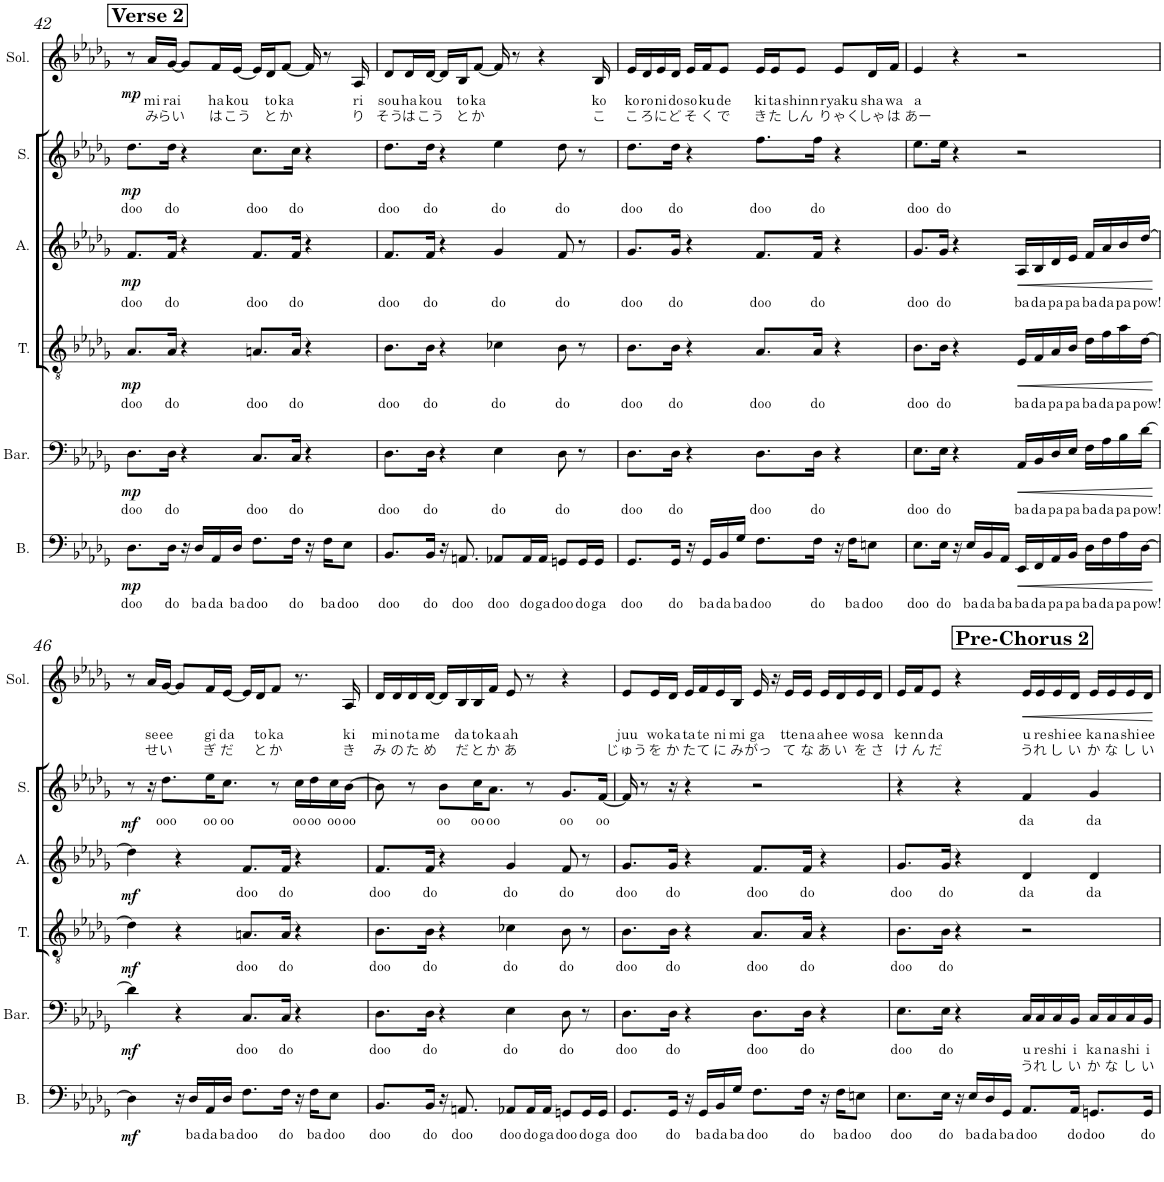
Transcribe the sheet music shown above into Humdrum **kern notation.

**kern	**text	**dynam	**kern	**text	**text	**dynam	**kern	**text	**dynam	**kern	**text	**dynam	**kern	**text	**dynam	**kern	**text	**text	**dynam
*part6	*part6	*part6	*part5	*part5	*part5	*part5	*part4	*part4	*part4	*part3	*part3	*part3	*part2	*part2	*part2	*part1	*part1	*part1	*part1
*staff6	*staff6	*staff6	*staff5	*staff5	*staff5	*staff5	*staff4	*staff4	*staff4	*staff3	*staff3	*staff3	*staff2	*staff2	*staff2	*staff1	*staff1	*staff1	*staff1
*I"Bass	*	*	*I"Baritone	*	*	*	*I"Tenor	*	*	*I"Alto	*	*	*I"Soprano	*	*	*I"Solo	*	*	*
*I'B.	*	*	*I'Bar.	*	*	*	*I'T.	*	*	*I'A.	*	*	*I'S.	*	*	*I'Sol.	*	*	*
!!LO:PB:g=z
*clefF4	*	*	*clefF4	*	*	*	*clefGv2	*	*	*clefG2	*	*	*clefG2	*	*	*clefG2	*	*	*
*k[b-e-a-d-g-]	*	*	*k[b-e-a-d-g-]	*	*	*	*k[b-e-a-d-g-]	*	*	*k[b-e-a-d-g-]	*	*	*k[b-e-a-d-g-]	*	*	*k[b-e-a-d-g-]	*	*	*
*M4/4	*	*	*M4/4	*	*	*	*M4/4	*	*	*M4/4	*	*	*M4/4	*	*	*M4/4	*	*	*
!!LO:REH:place=s1:a:B:cj:fs=14:t=Verse 2:qo=0.5
=42	=42	=42	=42	=42	=42	=42	=42	=42	=42	=42	=42	=42	=42	=42	=42	=42	=42	=42	=42
!	!LO:LY:b	!LO:DY:b	!	!LO:LY:b	!	!LO:DY:b	!	!LO:LY:b	!LO:DY:b	!	!LO:LY:b	!LO:DY:b	!	!LO:LY:b	!LO:DY:b	!	!	!	!LO:DY:b
8.D-\L	doo	mp	8.D-\L	doo	.	mp	8.A-/L	doo	mp	8.f/L	doo	mp	8.dd-\L	doo	mp	8r	.	.	mp
!	!	!	!	!	!	!	!	!	!	!	!	!	!	!	!	!	!LO:LY:b	!LO:LY:b	!
.	.	.	.	.	.	.	.	.	.	.	.	.	.	.	.	16a-/LL	mi	み	.
!	!LO:LY:b	!	!	!LO:LY:b	!	!	!	!LO:LY:b	!	!	!LO:LY:b	!	!	!LO:LY:b	!	!	!LO:LY:b	!LO:LY:b	!
16D-\Jk	do	.	16D-\Jk	do	.	.	16A-/Jk	do	.	16f/Jk	do	.	16dd-\Jk	do	.	[16g-/JJ	rai	らい	.
16r	.	.	4r	.	.	.	4r	.	.	4r	.	.	4r	.	.	8g-/L]	.	.	.
!	!LO:LY:b	!	!	!	!	!	!	!	!	!	!	!	!	!	!	!	!	!	!
16D-/LL	ba	.	.	.	.	.	.	.	.	.	.	.	.	.	.	.	.	.	.
!	!LO:LY:b	!	!	!	!	!	!	!	!	!	!	!	!	!	!	!	!LO:LY:b	!LO:LY:b	!
16AA-/	da	.	.	.	.	.	.	.	.	.	.	.	.	.	.	16f/L	ha	は	.
!	!LO:LY:b	!	!	!	!	!	!	!	!	!	!	!	!	!	!	!	!LO:LY:b	!LO:LY:b	!
16D-/JJ	ba	.	.	.	.	.	.	.	.	.	.	.	.	.	.	[16e-/JJ	kou	こう	.
!	!LO:LY:b	!	!	!LO:LY:b	!	!	!	!LO:LY:b	!	!	!LO:LY:b	!	!	!LO:LY:b	!	!	!	!	!
8.F\L	doo	.	8.C/L	doo	.	.	8.An/L	doo	.	8.f/L	doo	.	8.cc\L	doo	.	16e-/LL]	.	.	.
!	!	!	!	!	!	!	!	!	!	!	!	!	!	!	!	!	!LO:LY:b	!LO:LY:b	!
.	.	.	.	.	.	.	.	.	.	.	.	.	.	.	.	16d-/J	to	と	.
!	!	!	!	!	!	!	!	!	!	!	!	!	!	!	!	!	!LO:LY:b	!LO:LY:b	!
.	.	.	.	.	.	.	.	.	.	.	.	.	.	.	.	[8f/J	ka	か	.
!	!LO:LY:b	!	!	!LO:LY:b	!	!	!	!LO:LY:b	!	!	!LO:LY:b	!	!	!LO:LY:b	!	!	!	!	!
16F\Jk	do	.	16C/Jk	do	.	.	16A/Jk	do	.	16f/Jk	do	.	16cc\Jk	do	.	.	.	.	.
16r	.	.	4r	.	.	.	4r	.	.	4r	.	.	4r	.	.	16f/]	.	.	.
!	!LO:LY:b	!	!	!	!	!	!	!	!	!	!	!	!	!	!	!	!	!	!
16F\KL	ba	.	.	.	.	.	.	.	.	.	.	.	.	.	.	8r	.	.	.
!	!LO:LY:b	!	!	!	!	!	!	!	!	!	!	!	!	!	!	!	!	!	!
8E-\J	doo	.	.	.	.	.	.	.	.	.	.	.	.	.	.	.	.	.	.
!	!	!	!	!	!	!	!	!	!	!	!	!	!	!	!	!	!LO:LY:b	!LO:LY:b	!
.	.	.	.	.	.	.	.	.	.	.	.	.	.	.	.	16A-/	ri	り	.
=43	=43	=43	=43	=43	=43	=43	=43	=43	=43	=43	=43	=43	=43	=43	=43	=43	=43	=43	=43
!	!LO:LY:b	!	!	!LO:LY:b	!	!	!	!LO:LY:b	!	!	!LO:LY:b	!	!	!LO:LY:b	!	!	!LO:LY:b	!LO:LY:b	!
8.BB-/L	doo	.	8.D-\L	doo	.	.	8.B-\L	doo	.	8.f/L	doo	.	8.dd-\L	doo	.	8d-/L	sou	そう	.
!	!	!	!	!	!	!	!	!	!	!	!	!	!	!	!	!	!LO:LY:b	!LO:LY:b	!
.	.	.	.	.	.	.	.	.	.	.	.	.	.	.	.	16d-/L	ha	は	.
!	!LO:LY:b	!	!	!LO:LY:b	!	!	!	!LO:LY:b	!	!	!LO:LY:b	!	!	!LO:LY:b	!	!	!LO:LY:b	!LO:LY:b	!
16BB-/Jk	do	.	16D-\Jk	do	.	.	16B-\Jk	do	.	16f/Jk	do	.	16dd-\Jk	do	.	[16d-/JJ	kou	こう	.
16r	.	.	4r	.	.	.	4r	.	.	4r	.	.	4r	.	.	16d-/LL]	.	.	.
!	!LO:LY:b	!	!	!	!	!	!	!	!	!	!	!	!	!	!	!	!LO:LY:b	!LO:LY:b	!
8.AAn/	doo	.	.	.	.	.	.	.	.	.	.	.	.	.	.	16B-/J	to	と	.
!	!	!	!	!	!	!	!	!	!	!	!	!	!	!	!	!	!LO:LY:b	!LO:LY:b	!
.	.	.	.	.	.	.	.	.	.	.	.	.	.	.	.	[8f/J	ka	か	.
!	!LO:LY:b	!	!	!LO:LY:b	!	!	!	!LO:LY:b	!	!	!LO:LY:b	!	!	!LO:LY:b	!	!	!	!	!
8AA-X/L	doo	.	4E-\	do	.	.	4c-X\	do	.	4g-/	do	.	4ee-\	do	.	16f/]	.	.	.
.	.	.	.	.	.	.	.	.	.	.	.	.	.	.	.	8r	.	.	.
!	!LO:LY:b	!	!	!	!	!	!	!	!	!	!	!	!	!	!	!	!	!	!
16AA-/L	do	.	.	.	.	.	.	.	.	.	.	.	.	.	.	.	.	.	.
!	!LO:LY:b	!	!	!	!	!	!	!	!	!	!	!	!	!	!	!	!	!	!
16AA-/JJ	ga	.	.	.	.	.	.	.	.	.	.	.	.	.	.	4r	.	.	.
!	!LO:LY:b	!	!	!LO:LY:b	!	!	!	!LO:LY:b	!	!	!LO:LY:b	!	!	!LO:LY:b	!	!	!	!	!
8GGn/L	doo	.	8D-\	do	.	.	8B-\	do	.	8f/	do	.	8dd-\	do	.	.	.	.	.
!	!LO:LY:b	!	!	!	!	!	!	!	!	!	!	!	!	!	!	!	!	!	!
16GG/L	do	.	8r	.	.	.	8r	.	.	8r	.	.	8r	.	.	.	.	.	.
!	!LO:LY:b	!	!	!	!	!	!	!	!	!	!	!	!	!	!	!	!LO:LY:b	!LO:LY:b	!
16GG/JJ	ga	.	.	.	.	.	.	.	.	.	.	.	.	.	.	16B-/	ko	こ	.
=44	=44	=44	=44	=44	=44	=44	=44	=44	=44	=44	=44	=44	=44	=44	=44	=44	=44	=44	=44
!	!LO:LY:b	!	!	!LO:LY:b	!	!	!	!LO:LY:b	!	!	!LO:LY:b	!	!	!LO:LY:b	!	!	!LO:LY:b	!LO:LY:b	!
8.GG-/L	doo	.	8.D-\L	doo	.	.	8.B-\L	doo	.	8.g-/L	doo	.	8.dd-\L	doo	.	16e-/LL	ko	こ	.
!	!	!	!	!	!	!	!	!	!	!	!	!	!	!	!	!	!LO:LY:b	!LO:LY:b	!
.	.	.	.	.	.	.	.	.	.	.	.	.	.	.	.	16d-/	ro	ろ	.
!	!	!	!	!	!	!	!	!	!	!	!	!	!	!	!	!	!LO:LY:b	!LO:LY:b	!
.	.	.	.	.	.	.	.	.	.	.	.	.	.	.	.	16e-/	ni	に	.
!	!LO:LY:b	!	!	!LO:LY:b	!	!	!	!LO:LY:b	!	!	!LO:LY:b	!	!	!LO:LY:b	!	!	!LO:LY:b	!LO:LY:b	!
16GG-/Jk	do	.	16D-\Jk	do	.	.	16B-\Jk	do	.	16g-/Jk	do	.	16dd-\Jk	do	.	16d-/JJ	do	ど	.
!	!	!	!	!	!	!	!	!	!	!	!	!	!	!	!	!	!LO:LY:b	!LO:LY:b	!
16r	.	.	4r	.	.	.	4r	.	.	4r	.	.	4r	.	.	16e-/LL	so	そ	.
!	!LO:LY:b	!	!	!	!	!	!	!	!	!	!	!	!	!	!	!	!LO:LY:b	!LO:LY:b	!
16GG-/LL	ba	.	.	.	.	.	.	.	.	.	.	.	.	.	.	16f/J	ku	く	.
!	!LO:LY:b	!	!	!	!	!	!	!	!	!	!	!	!	!	!	!	!LO:LY:b	!LO:LY:b	!
16BB-/	da	.	.	.	.	.	.	.	.	.	.	.	.	.	.	8e-/J	de	で	.
!	!LO:LY:b	!	!	!	!	!	!	!	!	!	!	!	!	!	!	!	!	!	!
16G-/JJ	ba	.	.	.	.	.	.	.	.	.	.	.	.	.	.	.	.	.	.
!	!LO:LY:b	!	!	!LO:LY:b	!	!	!	!LO:LY:b	!	!	!LO:LY:b	!	!	!LO:LY:b	!	!	!LO:LY:b	!LO:LY:b	!
8.F\L	doo	.	8.D-\L	doo	.	.	8.A-/L	doo	.	8.f/L	doo	.	8.ff\L	doo	.	16e-/LL	ki	き	.
!	!	!	!	!	!	!	!	!	!	!	!	!	!	!	!	!	!LO:LY:b	!LO:LY:b	!
.	.	.	.	.	.	.	.	.	.	.	.	.	.	.	.	16e-/J	ta	た	.
!	!	!	!	!	!	!	!	!	!	!	!	!	!	!	!	!	!LO:LY:b	!LO:LY:b	!
.	.	.	.	.	.	.	.	.	.	.	.	.	.	.	.	8e-/J	shinn	しん	.
!	!LO:LY:b	!	!	!LO:LY:b	!	!	!	!LO:LY:b	!	!	!LO:LY:b	!	!	!LO:LY:b	!	!	!	!	!
16F\Jk	do	.	16D-\Jk	do	.	.	16A-/Jk	do	.	16f/Jk	do	.	16ff\Jk	do	.	.	.	.	.
!	!	!	!	!	!	!	!	!	!	!	!	!	!	!	!	!	!LO:LY:b	!LO:LY:b	!
16r	.	.	4r	.	.	.	4r	.	.	4r	.	.	4r	.	.	8e-/L	ryaku	りゃく	.
!	!LO:LY:b	!	!	!	!	!	!	!	!	!	!	!	!	!	!	!	!	!	!
16F\KL	ba	.	.	.	.	.	.	.	.	.	.	.	.	.	.	.	.	.	.
!	!LO:LY:b	!	!	!	!	!	!	!	!	!	!	!	!	!	!	!	!LO:LY:b	!LO:LY:b	!
8En\J	doo	.	.	.	.	.	.	.	.	.	.	.	.	.	.	16d-/L	sha	しゃ	.
!	!	!	!	!	!	!	!	!	!	!	!	!	!	!	!	!	!LO:LY:b	!LO:LY:b	!
.	.	.	.	.	.	.	.	.	.	.	.	.	.	.	.	16f/JJ	wa	は	.
=45	=45	=45	=45	=45	=45	=45	=45	=45	=45	=45	=45	=45	=45	=45	=45	=45	=45	=45	=45
!	!LO:LY:b	!	!	!LO:LY:b	!	!	!	!LO:LY:b	!	!	!LO:LY:b	!	!	!LO:LY:b	!	!	!LO:LY:b	!LO:LY:b	!
8.E-\L	doo	.	8.E-\L	doo	.	.	8.B-\L	doo	.	8.g-/L	doo	.	8.ee-\L	doo	.	4e-/	a	あー	.
!	!LO:LY:b	!	!	!LO:LY:b	!	!	!	!LO:LY:b	!	!	!LO:LY:b	!	!	!LO:LY:b	!	!	!	!	!
16E-\Jk	do	.	16E-\Jk	do	.	.	16B-\Jk	do	.	16g-/Jk	do	.	16ee-\Jk	do	.	.	.	.	.
16r	.	.	4r	.	.	.	4r	.	.	4r	.	.	4r	.	.	4r	.	.	.
!	!LO:LY:b	!	!	!	!	!	!	!	!	!	!	!	!	!	!	!	!	!	!
16E-/LL	ba	.	.	.	.	.	.	.	.	.	.	.	.	.	.	.	.	.	.
!	!LO:LY:b	!	!	!	!	!	!	!	!	!	!	!	!	!	!	!	!	!	!
16BB-/	da	.	.	.	.	.	.	.	.	.	.	.	.	.	.	.	.	.	.
!	!LO:LY:b	!	!	!	!	!	!	!	!	!	!	!	!	!	!	!	!	!	!
16AA-/JJ	ba	.	.	.	.	.	.	.	.	.	.	.	.	.	.	.	.	.	.
!	!LO:LY:b	!LO:HP:b	!	!LO:LY:b	!	!LO:HP:b	!	!LO:LY:b	!LO:HP:b	!	!LO:LY:b	!LO:HP:b	!	!	!	!	!	!	!
16EE-/LL	ba	<	16AA-/LL	ba	.	<	16E-/LL	ba	<	16A-/LL	ba	<	2r	.	.	2r	.	.	.
!	!LO:LY:b	!	!	!LO:LY:b	!	!	!	!LO:LY:b	!	!	!LO:LY:b	!	!	!	!	!	!	!	!
16FF/	da	.	16BB-/	da	.	.	16F/	da	.	16B-/	da	.	.	.	.	.	.	.	.
!	!LO:LY:b	!	!	!LO:LY:b	!	!	!	!LO:LY:b	!	!	!LO:LY:b	!	!	!	!	!	!	!	!
16AA-/	pa	.	16D-/	pa	.	.	16A-/	pa	.	16d-/	pa	.	.	.	.	.	.	.	.
!	!LO:LY:b	!	!	!LO:LY:b	!	!	!	!LO:LY:b	!	!	!LO:LY:b	!	!	!	!	!	!	!	!
16BB-/JJ	pa	.	16E-/JJ	pa	.	.	16B-/JJ	pa	.	16e-/JJ	pa	.	.	.	.	.	.	.	.
!	!LO:LY:b	!	!	!LO:LY:b	!	!	!	!LO:LY:b	!	!	!LO:LY:b	!	!	!	!	!	!	!	!
16D-\LL	ba	.	16F\LL	ba	.	.	16d-\LL	ba	.	16f/LL	ba	.	.	.	.	.	.	.	.
!	!LO:LY:b	!	!	!LO:LY:b	!	!	!	!LO:LY:b	!	!	!LO:LY:b	!	!	!	!	!	!	!	!
16F\	da	.	16A-\	da	.	.	16f\	da	.	16a-/	da	.	.	.	.	.	.	.	.
!	!LO:LY:b	!	!	!LO:LY:b	!	!	!	!LO:LY:b	!	!	!LO:LY:b	!	!	!	!	!	!	!	!
16A-\	pa	.	16B-\	pa	.	.	16a-\	pa	.	16b-/	pa	.	.	.	.	.	.	.	.
!	!LO:LY:b	!	!	!LO:LY:b	!	!	!	!LO:LY:b	!	!	!LO:LY:b	!	!	!	!	!	!	!	!
[16D-\JJ	pow!	.	[16d-\JJ	pow!	.	.	[16d-\JJ	pow!	.	[16dd-/JJ	pow!	.	.	.	.	.	.	.	.
.	.	[	.	.	.	[	.	.	[	.	.	[	.	.	.	.	.	.	.
!!LO:LB:g=z
=46	=46	=46	=46	=46	=46	=46	=46	=46	=46	=46	=46	=46	=46	=46	=46	=46	=46	=46	=46
!	!	!LO:DY:b	!	!	!	!LO:DY:b	!	!	!LO:DY:b	!	!	!LO:DY:b	!	!	!LO:DY:b	!	!	!	!
4D-\]	.	mf	4d-\]	.	.	mf	4d-\]	.	mf	4dd-\]	.	mf	8r	.	mf	8r	.	.	.
!	!	!	!	!	!	!	!	!	!	!	!	!	!	!	!	!	!LO:LY:b	!LO:LY:b	!
.	.	.	.	.	.	.	.	.	.	.	.	.	16r	.	.	16a-/LL	se	せ	.
!	!	!	!	!	!	!	!	!	!	!	!	!	!	!LO:LY:b	!	!	!LO:LY:b	!LO:LY:b	!
.	.	.	.	.	.	.	.	.	.	.	.	.	8.dd-\L	ooo	.	[16g-/JJ	ee	い	.
16r	.	.	4r	.	.	.	4r	.	.	4r	.	.	.	.	.	8g-/L]	.	.	.
!	!LO:LY:b	!	!	!	!	!	!	!	!	!	!	!	!	!	!	!	!	!	!
16D-/LL	ba	.	.	.	.	.	.	.	.	.	.	.	.	.	.	.	.	.	.
!	!LO:LY:b	!	!	!	!	!	!	!	!	!	!	!	!	!LO:LY:b	!	!	!LO:LY:b	!LO:LY:b	!
16AA-/	da	.	.	.	.	.	.	.	.	.	.	.	16ee-\K	oo	.	16f/L	gi	ぎ	.
!	!LO:LY:b	!	!	!	!	!	!	!	!	!	!	!	!	!LO:LY:b	!	!	!LO:LY:b	!LO:LY:b	!
16D-/JJ	ba	.	.	.	.	.	.	.	.	.	.	.	8.cc\J	oo	.	[16e-/JJ	da	だ	.
!	!LO:LY:b	!	!	!LO:LY:b	!	!	!	!LO:LY:b	!	!	!LO:LY:b	!	!	!	!	!	!	!	!
8.F\L	doo	.	8.C/L	doo	.	.	8.An/L	doo	.	8.f/L	doo	.	.	.	.	16e-/LL]	.	.	.
!	!	!	!	!	!	!	!	!	!	!	!	!	!	!	!	!	!LO:LY:b	!LO:LY:b	!
.	.	.	.	.	.	.	.	.	.	.	.	.	.	.	.	16d-/J	to	と	.
!	!	!	!	!	!	!	!	!	!	!	!	!	!	!	!	!	!LO:LY:b	!LO:LY:b	!
.	.	.	.	.	.	.	.	.	.	.	.	.	8r	.	.	8f/J	ka	か	.
!	!LO:LY:b	!	!	!LO:LY:b	!	!	!	!LO:LY:b	!	!	!LO:LY:b	!	!	!	!	!	!	!	!
16F\Jk	do	.	16C/Jk	do	.	.	16A/Jk	do	.	16f/Jk	do	.	.	.	.	.	.	.	.
!	!	!	!	!	!	!	!	!	!	!	!	!	!	!LO:LY:b	!	!	!	!	!
16r	.	.	4r	.	.	.	4r	.	.	4r	.	.	16cc\LL	oo	.	8.r	.	.	.
!	!LO:LY:b	!	!	!	!	!	!	!	!	!	!	!	!	!LO:LY:b	!	!	!	!	!
16F\KL	ba	.	.	.	.	.	.	.	.	.	.	.	16dd-\	oo	.	.	.	.	.
!	!LO:LY:b	!	!	!	!	!	!	!	!	!	!	!	!	!LO:LY:b	!	!	!	!	!
8E-\J	doo	.	.	.	.	.	.	.	.	.	.	.	16cc\	oo	.	.	.	.	.
!	!	!	!	!	!	!	!	!	!	!	!	!	!	!LO:LY:b	!	!	!LO:LY:b	!LO:LY:b	!
.	.	.	.	.	.	.	.	.	.	.	.	.	[16b-\JJ	oo	.	16A-/	ki	き	.
=47	=47	=47	=47	=47	=47	=47	=47	=47	=47	=47	=47	=47	=47	=47	=47	=47	=47	=47	=47
!	!LO:LY:b	!	!	!LO:LY:b	!	!	!	!LO:LY:b	!	!	!LO:LY:b	!	!	!	!	!	!LO:LY:b	!LO:LY:b	!
8.BB-/L	doo	.	8.D-\L	doo	.	.	8.B-\L	doo	.	8.f/L	doo	.	8b-\]	.	.	16d-/LL	mi	み	.
!	!	!	!	!	!	!	!	!	!	!	!	!	!	!	!	!	!LO:LY:b	!LO:LY:b	!
.	.	.	.	.	.	.	.	.	.	.	.	.	.	.	.	16d-/	no	の	.
!	!	!	!	!	!	!	!	!	!	!	!	!	!	!	!	!	!LO:LY:b	!LO:LY:b	!
.	.	.	.	.	.	.	.	.	.	.	.	.	8r	.	.	16d-/	ta	た	.
!	!LO:LY:b	!	!	!LO:LY:b	!	!	!	!LO:LY:b	!	!	!LO:LY:b	!	!	!	!	!	!LO:LY:b	!LO:LY:b	!
16BB-/Jk	do	.	16D-\Jk	do	.	.	16B-\Jk	do	.	16f/Jk	do	.	.	.	.	[16d-/JJ	me	め	.
!	!	!	!	!	!	!	!	!	!	!	!	!	!	!LO:LY:b	!	!	!	!	!
16r	.	.	4r	.	.	.	4r	.	.	4r	.	.	8b-\L	oo	.	16d-/LL]	.	.	.
!	!LO:LY:b	!	!	!	!	!	!	!	!	!	!	!	!	!	!	!	!LO:LY:b	!LO:LY:b	!
8.AAn/	doo	.	.	.	.	.	.	.	.	.	.	.	.	.	.	16B-/	da	だ	.
!	!	!	!	!	!	!	!	!	!	!	!	!	!	!LO:LY:b	!	!	!LO:LY:b	!LO:LY:b	!
.	.	.	.	.	.	.	.	.	.	.	.	.	16cc\K	oo	.	16B-/	to	と	.
!	!	!	!	!	!	!	!	!	!	!	!	!	!	!LO:LY:b	!	!	!LO:LY:b	!LO:LY:b	!
.	.	.	.	.	.	.	.	.	.	.	.	.	8.a-\J	oo	.	16f/JJ	ka	か	.
!	!LO:LY:b	!	!	!LO:LY:b	!	!	!	!LO:LY:b	!	!	!LO:LY:b	!	!	!	!	!	!LO:LY:b	!LO:LY:b	!
8AA-X/L	doo	.	4E-\	do	.	.	4c-X\	do	.	4g-/	do	.	.	.	.	8e-/	ah	あ	.
!	!LO:LY:b	!	!	!	!	!	!	!	!	!	!	!	!	!	!	!	!	!	!
16AA-/L	do	.	.	.	.	.	.	.	.	.	.	.	8r	.	.	8r	.	.	.
!	!LO:LY:b	!	!	!	!	!	!	!	!	!	!	!	!	!	!	!	!	!	!
16AA-/JJ	ga	.	.	.	.	.	.	.	.	.	.	.	.	.	.	.	.	.	.
!	!LO:LY:b	!	!	!LO:LY:b	!	!	!	!LO:LY:b	!	!	!LO:LY:b	!	!	!LO:LY:b	!	!	!	!	!
8GGn/L	doo	.	8D-\	do	.	.	8B-\	do	.	8f/	do	.	8.g-/L	oo	.	4r	.	.	.
!	!LO:LY:b	!	!	!	!	!	!	!	!	!	!	!	!	!	!	!	!	!	!
16GG/L	do	.	8r	.	.	.	8r	.	.	8r	.	.	.	.	.	.	.	.	.
!	!LO:LY:b	!	!	!	!	!	!	!	!	!	!	!	!	!LO:LY:b	!	!	!	!	!
16GG/JJ	ga	.	.	.	.	.	.	.	.	.	.	.	[16f/Jk	oo	.	.	.	.	.
=48	=48	=48	=48	=48	=48	=48	=48	=48	=48	=48	=48	=48	=48	=48	=48	=48	=48	=48	=48
!	!LO:LY:b	!	!	!LO:LY:b	!	!	!	!LO:LY:b	!	!	!LO:LY:b	!	!	!	!	!	!LO:LY:b	!LO:LY:b	!
8.GG-/L	doo	.	8.D-\L	doo	.	.	8.B-\L	doo	.	8.g-/L	doo	.	16f/]	.	.	8e-/L	juu	じゅう	.
.	.	.	.	.	.	.	.	.	.	.	.	.	8r	.	.	.	.	.	.
!	!	!	!	!	!	!	!	!	!	!	!	!	!	!	!	!	!LO:LY:b	!LO:LY:b	!
.	.	.	.	.	.	.	.	.	.	.	.	.	.	.	.	16e-/L	wo	を	.
!	!LO:LY:b	!	!	!LO:LY:b	!	!	!	!LO:LY:b	!	!	!LO:LY:b	!	!	!	!	!	!LO:LY:b	!LO:LY:b	!
16GG-/Jk	do	.	16D-\Jk	do	.	.	16B-\Jk	do	.	16g-/Jk	do	.	16r	.	.	16d-/JJ	ka	か	.
!	!	!	!	!	!	!	!	!	!	!	!	!	!	!	!	!	!LO:LY:b	!LO:LY:b	!
16r	.	.	4r	.	.	.	4r	.	.	4r	.	.	4r	.	.	16e-/LL	ta	た	.
!	!LO:LY:b	!	!	!	!	!	!	!	!	!	!	!	!	!	!	!	!LO:LY:b	!LO:LY:b	!
16GG-/LL	ba	.	.	.	.	.	.	.	.	.	.	.	.	.	.	16f/	te	て	.
!	!LO:LY:b	!	!	!	!	!	!	!	!	!	!	!	!	!	!	!	!LO:LY:b	!LO:LY:b	!
16BB-/	da	.	.	.	.	.	.	.	.	.	.	.	.	.	.	16e-/	ni	に	.
!	!LO:LY:b	!	!	!	!	!	!	!	!	!	!	!	!	!	!	!	!LO:LY:b	!LO:LY:b	!
16G-/JJ	ba	.	.	.	.	.	.	.	.	.	.	.	.	.	.	16B-/JJ	mi	み	.
!	!LO:LY:b	!	!	!LO:LY:b	!	!	!	!LO:LY:b	!	!	!LO:LY:b	!	!	!	!	!	!LO:LY:b	!LO:LY:b	!
8.F\L	doo	.	8.D-\L	doo	.	.	8.A-/L	doo	.	8.f/L	doo	.	2r	.	.	16e-/	ga	がっ	.
.	.	.	.	.	.	.	.	.	.	.	.	.	.	.	.	16r	.	.	.
!	!	!	!	!	!	!	!	!	!	!	!	!	!	!	!	!	!LO:LY:b	!LO:LY:b	!
.	.	.	.	.	.	.	.	.	.	.	.	.	.	.	.	16e-/LL	tte	て	.
!	!LO:LY:b	!	!	!LO:LY:b	!	!	!	!LO:LY:b	!	!	!LO:LY:b	!	!	!	!	!	!LO:LY:b	!LO:LY:b	!
16F\Jk	do	.	16D-\Jk	do	.	.	16A-/Jk	do	.	16f/Jk	do	.	.	.	.	16e-/JJ	na	な	.
!	!	!	!	!	!	!	!	!	!	!	!	!	!	!	!	!	!LO:LY:b	!LO:LY:b	!
16r	.	.	4r	.	.	.	4r	.	.	4r	.	.	.	.	.	16e-/LL	ah	あ	.
!	!LO:LY:b	!	!	!	!	!	!	!	!	!	!	!	!	!	!	!	!LO:LY:b	!LO:LY:b	!
16F\KL	ba	.	.	.	.	.	.	.	.	.	.	.	.	.	.	16d-/	ee	い	.
!	!LO:LY:b	!	!	!	!	!	!	!	!	!	!	!	!	!	!	!	!LO:LY:b	!LO:LY:b	!
8En\J	doo	.	.	.	.	.	.	.	.	.	.	.	.	.	.	16e-/	wo	を	.
!	!	!	!	!	!	!	!	!	!	!	!	!	!	!	!	!	!LO:LY:b	!LO:LY:b	!
.	.	.	.	.	.	.	.	.	.	.	.	.	.	.	.	16d-/JJ	sa	さ	.
!!LO:REH:place=s1:a:B:cj:fs=14:t=Pre-Chorus 2:qo=2
=49	=49	=49	=49	=49	=49	=49	=49	=49	=49	=49	=49	=49	=49	=49	=49	=49	=49	=49	=49
!	!LO:LY:b	!	!	!LO:LY:b	!	!	!	!LO:LY:b	!	!	!LO:LY:b	!	!	!	!	!	!LO:LY:b	!LO:LY:b	!
8.E-\L	doo	.	8.E-\L	doo	.	.	8.B-\L	doo	.	8.g-/L	doo	.	4r	.	.	16e-/LL	ke	け	.
!	!	!	!	!	!	!	!	!	!	!	!	!	!	!	!	!	!LO:LY:b	!LO:LY:b	!
.	.	.	.	.	.	.	.	.	.	.	.	.	.	.	.	16f/J	nn	ん	.
!	!	!	!	!	!	!	!	!	!	!	!	!	!	!	!	!	!LO:LY:b	!LO:LY:b	!
.	.	.	.	.	.	.	.	.	.	.	.	.	.	.	.	8e-/J	da	だ	.
!	!LO:LY:b	!	!	!LO:LY:b	!	!	!	!LO:LY:b	!	!	!LO:LY:b	!	!	!	!	!	!	!	!
16E-\Jk	do	.	16E-\Jk	do	.	.	16B-\Jk	do	.	16g-/Jk	do	.	.	.	.	.	.	.	.
16r	.	.	4r	.	.	.	4r	.	.	4r	.	.	4r	.	.	4r	.	.	.
!	!LO:LY:b	!	!	!	!	!	!	!	!	!	!	!	!	!	!	!	!	!	!
16E-/LL	ba	.	.	.	.	.	.	.	.	.	.	.	.	.	.	.	.	.	.
!	!LO:LY:b	!	!	!	!	!	!	!	!	!	!	!	!	!	!	!	!	!	!
16D-/	da	.	.	.	.	.	.	.	.	.	.	.	.	.	.	.	.	.	.
!	!LO:LY:b	!	!	!	!	!	!	!	!	!	!	!	!	!	!	!	!	!	!
16GG-/JJ	ba	.	.	.	.	.	.	.	.	.	.	.	.	.	.	.	.	.	.
!	!LO:LY:b	!	!	!LO:LY:b	!LO:LY:b	!	!	!	!	!	!LO:LY:b	!	!	!LO:LY:b	!	!	!LO:LY:b	!LO:LY:b	!LO:HP:b
8.AA-/L	doo	.	16C/LL	u	う	.	2r	.	.	4d-/	da	.	4f/	da	.	16e-/LL	u	う	<
!	!	!	!	!LO:LY:b	!LO:LY:b	!	!	!	!	!	!	!	!	!	!	!	!LO:LY:b	!LO:LY:b	!
.	.	.	16C/	re	れ	.	.	.	.	.	.	.	.	.	.	16e-/	re	れ	.
!	!	!	!	!LO:LY:b	!LO:LY:b	!	!	!	!	!	!	!	!	!	!	!	!LO:LY:b	!LO:LY:b	!
.	.	.	16C/	shi	し	.	.	.	.	.	.	.	.	.	.	16e-/	shi	し	.
!	!LO:LY:b	!	!	!LO:LY:b	!LO:LY:b	!	!	!	!	!	!	!	!	!	!	!	!LO:LY:b	!LO:LY:b	!
16AA-/Jk	do	.	16BB-/JJ	i	い	.	.	.	.	.	.	.	.	.	.	16d-/JJ	ee	い	.
!	!LO:LY:b	!	!	!LO:LY:b	!LO:LY:b	!	!	!	!	!	!LO:LY:b	!	!	!LO:LY:b	!	!	!LO:LY:b	!LO:LY:b	!
8.GGn/L	doo	.	16C/LL	ka	か	.	.	.	.	4d-/	da	.	4g-/	da	.	16e-/LL	ka	か	.
!	!	!	!	!LO:LY:b	!LO:LY:b	!	!	!	!	!	!	!	!	!	!	!	!LO:LY:b	!LO:LY:b	!
.	.	.	16C/	na	な	.	.	.	.	.	.	.	.	.	.	16e-/	na	な	.
!	!	!	!	!LO:LY:b	!LO:LY:b	!	!	!	!	!	!	!	!	!	!	!	!LO:LY:b	!LO:LY:b	!
.	.	.	16C/	shi	し	.	.	.	.	.	.	.	.	.	.	16e-/	shi	し	.
!	!LO:LY:b	!	!	!LO:LY:b	!LO:LY:b	!	!	!	!	!	!	!	!	!	!	!	!LO:LY:b	!LO:LY:b	!
16GG/Jk	do	.	16BB-/JJ	i	い	.	.	.	.	.	.	.	.	.	.	16d-/JJ	ee	い	.
.	.	.	.	.	.	.	.	.	.	.	.	.	.	.	.	.	.	.	[
=	=	=	=	=	=	=	=	=	=	=	=	=	=	=	=	=	=	=	=
*-	*-	*-	*-	*-	*-	*-	*-	*-	*-	*-	*-	*-	*-	*-	*-	*-	*-	*-	*-
